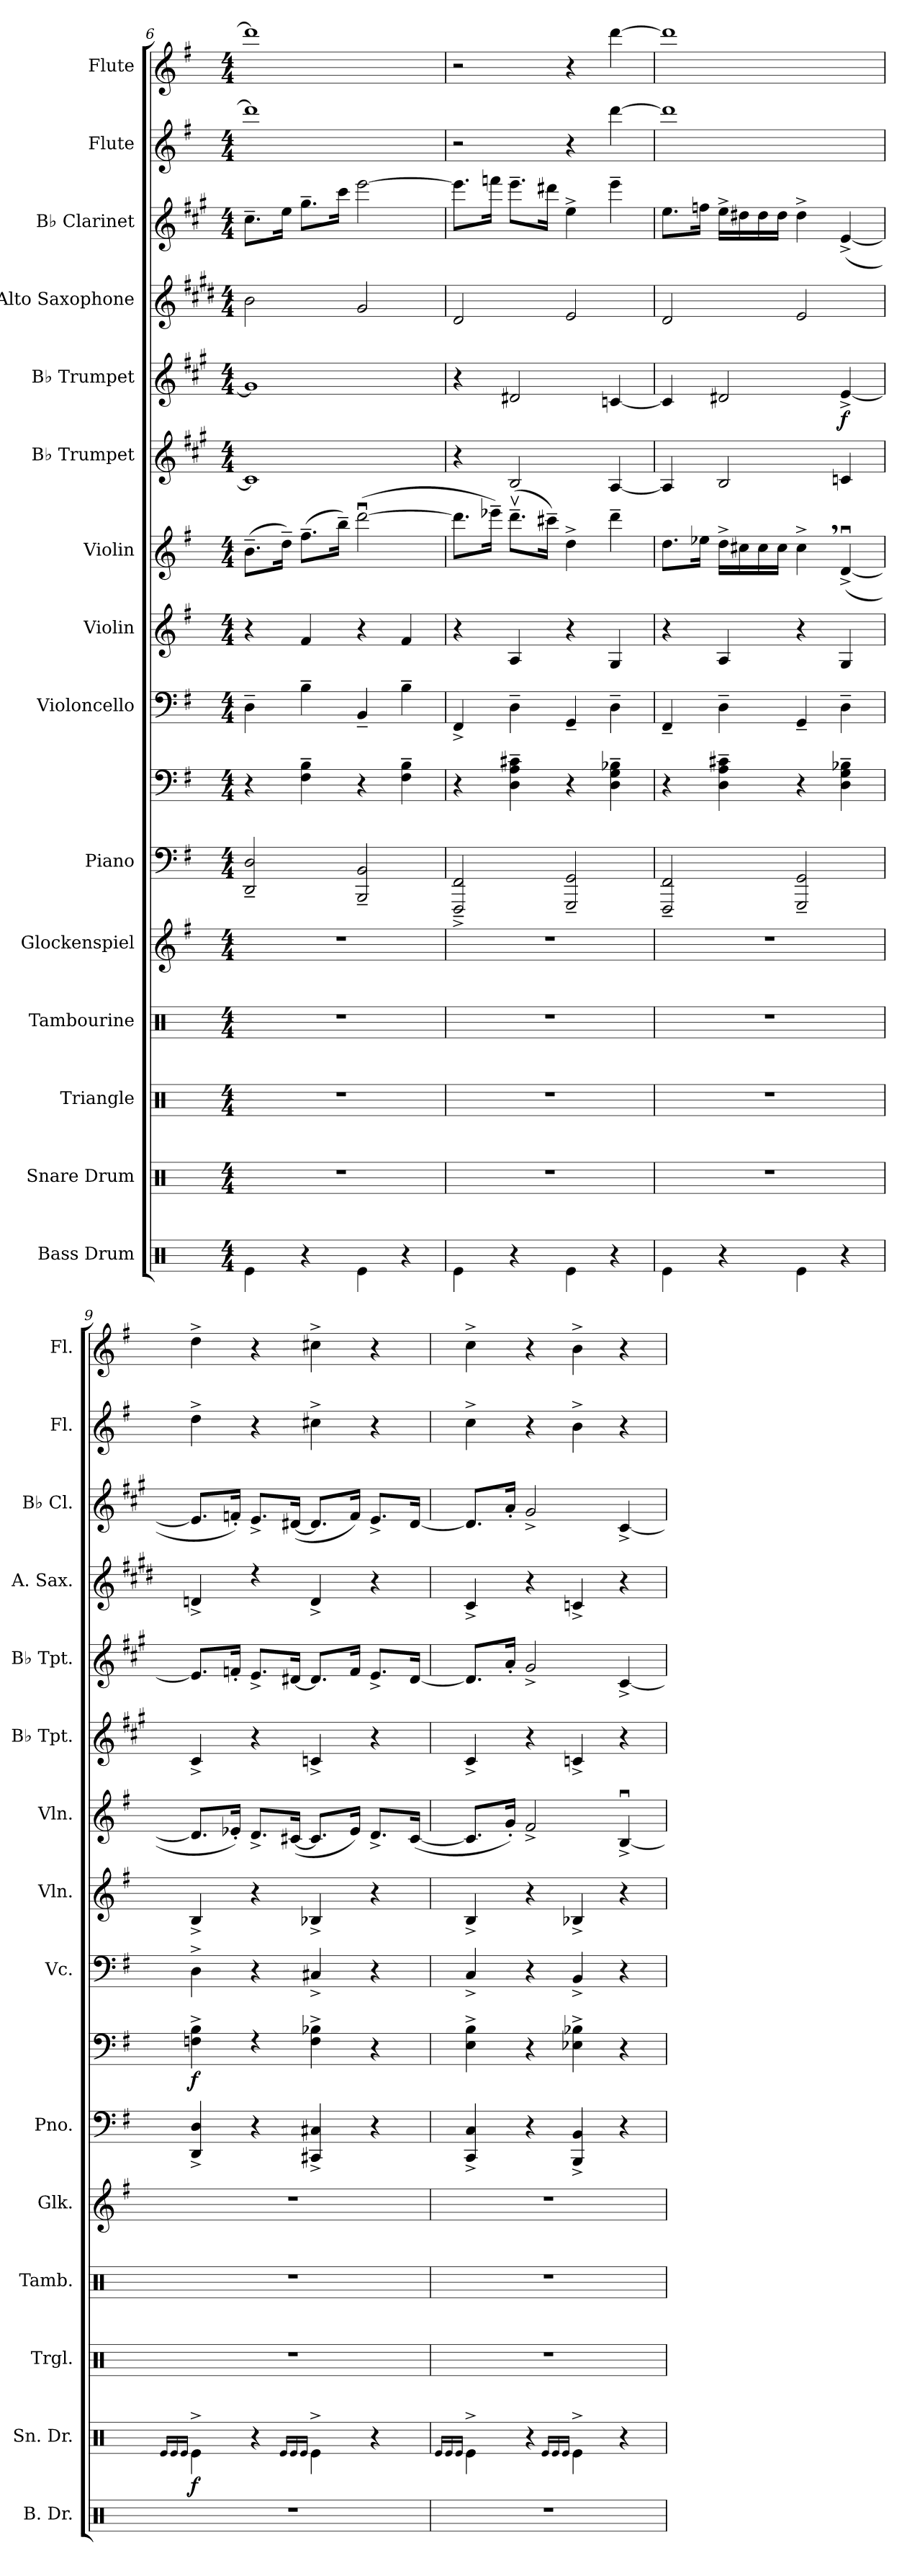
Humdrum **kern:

**kern	**kern	**dynam	**kern	**kern	**kern	**kern	**kern	**dynam	**kern	**kern	**kern	**kern	**kern	**dynam	**kern	**kern	**kern	**kern
*part15	*part14	*part14	*part13	*part12	*part11	*part10	*part10	*part10	*part9	*part8	*part7	*part6	*part5	*part5	*part4	*part3	*part2	*part1
*staff16	*staff15	*staff15	*staff14	*staff13	*staff12	*staff11	*staff10	*staff10/11	*staff9	*staff8	*staff7	*staff6	*staff5	*staff5	*staff4	*staff3	*staff2	*staff1
*I"Bass Drum	*I"Snare Drum	*	*I"Triangle	*I"Tambourine	*I"Glockenspiel	*I"Piano	*	*	*I"Violoncello	*I"Violin	*I"Violin	*I"B♭ Trumpet	*I"B♭ Trumpet	*	*I"Alto Saxophone	*I"B♭ Clarinet	*I"Flute	*I"Flute
*I'B. Dr.	*I'Sn. Dr.	*	*I'Trgl.	*I'Tamb.	*I'Glk.	*I'Pno.	*	*	*I'Vc.	*I'Vln.	*I'Vln.	*I'B♭ Tpt.	*I'B♭ Tpt.	*	*I'A. Sax.	*I'B♭ Cl.	*I'Fl.	*I'Fl.
!!LO:PB:g=z
*clefX	*clefX	*	*clefX	*clefX	*clefG2	*clefF4	*clefF4	*	*clefF4	*clefG2	*clefG2	*clefG2	*clefG2	*	*clefG2	*clefG2	*clefG2	*clefG2
*	*	*	*	*	*ITrd-14c-24	*	*	*	*	*	*	*ITrd1c2	*ITrd1c2	*	*ITrd5c9	*ITrd1c2	*	*
*k[]	*k[]	*	*k[]	*k[]	*k[f#]	*k[f#]	*k[f#]	*	*k[f#]	*k[f#]	*k[f#]	*k[f#]	*k[f#]	*	*k[f#]	*k[f#]	*k[f#]	*k[f#]
*M4/4	*M4/4	*	*M4/4	*M4/4	*M4/4	*M4/4	*M4/4	*	*M4/4	*M4/4	*M4/4	*M4/4	*M4/4	*	*M4/4	*M4/4	*M4/4	*M4/4
=6	=6	=6	=6	=6	=6	=6	=6	=6	=6	=6	=6	=6	=6	=6	=6	=6	=6	=6
4Re\	1r	.	1r	1r	1r	2DD/~ 2D/~	4r	.	4D~\	4r	(8.b~\L	1B]	1f#]	.	2d\	8.b~\L	1ddd]	1ddd]
.	.	.	.	.	.	.	.	.	.	.	16dd~\Jk)	.	.	.	.	16dd\Jk	.	.
4r	.	.	.	.	.	.	4F#\~ 4B\~	.	4B~\	4f#/	(8.ff#~\L	.	.	.	.	8.ff#~\L	.	.
.	.	.	.	.	.	.	.	.	.	.	16bb~\Jk)	.	.	.	.	16bb\Jk	.	.
4Re\	.	.	.	.	.	2BBB/~ 2BB/~	4r	.	4BB~/	4r	([2dddu\	.	.	.	2B/	[2ddd\	.	.
4r	.	.	.	.	.	.	4F#\~ 4B\~	.	4B~\	4f#/	.	.	.	.	.	.	.	.
=7	=7	=7	=7	=7	=7	=7	=7	=7	=7	=7	=7	=7	=7	=7	=7	=7	=7	=7
4Re\	1r	.	1r	1r	1r	2FFF#/^~ 2FF#/^~	4r	.	4FF#^/	4r	8.ddd\L]	4r	4r	.	2F#/	8.ddd\L]	2r	2r
.	.	.	.	.	.	.	.	.	.	.	16eee-X~\Jk)	.	.	.	.	16eee-X\Jk	.	.
4r	.	.	.	.	.	.	4D\~ 4A\~ 4c#X\~	.	4D~\	4A/	(8.dddv~\L	2A/	2c#X/	.	.	8.ddd~\L	.	.
.	.	.	.	.	.	.	.	.	.	.	16ccc#X~\Jk)	.	.	.	.	16ccc#X\Jk	.	.
4Re\	.	.	.	.	.	2GGG/~ 2GG/~	4r	.	4GG~/	4r	4dd^\	.	.	.	2G/	4dd^\	4r	4r
4r	.	.	.	.	.	.	4D\~ 4G\~ 4B-X\~	.	4D~\	4G/	4ddd~\	[4G/	[4B-X/	.	.	4ddd~\	[4ddd\	[4ddd\
=8	=8	=8	=8	=8	=8	=8	=8	=8	=8	=8	=8	=8	=8	=8	=8	=8	=8	=8
4Re\	1r	.	1r	1r	1r	2FFF#/~ 2FF#/~	4r	.	4FF#~/	4r	8.dd\L	4G/]	4B-/]	.	2F#/	8.dd\L	1ddd]	1ddd]
.	.	.	.	.	.	.	.	.	.	.	16ee-X\Jk	.	.	.	.	16ee-X\Jk	.	.
4r	.	.	.	.	.	.	4D\~ 4A\~ 4c#X\~	.	4D~\	4A/	16dd^\LL	2A/	2c#X/	.	.	16dd^\LL	.	.
.	.	.	.	.	.	.	.	.	.	.	16cc#X\	.	.	.	.	16cc#X\	.	.
.	.	.	.	.	.	.	.	.	.	.	16cc#\	.	.	.	.	16cc#\	.	.
.	.	.	.	.	.	.	.	.	.	.	16cc#\JJ	.	.	.	.	16cc#\JJ	.	.
4Re\	.	.	.	.	.	2GGG/~ 2GG/~	4r	.	4GG~/	4r	4cc#^,\	.	.	.	2G/	4cc#^\	.	.
!	!	!	!	!	!	!	!	!	!	!	!	!	!	!LO:DY:b	!	!	!	!
4r	.	.	.	.	.	.	4D\~ 4G\~ 4B-X\~	.	4D~\	4G/	([4du^/	4B-X/	[4d^/	f	.	([4d^/	.	.
=9	=9	=9	=9	=9	=9	=9	=9	=9	=9	=9	=9	=9	=9	=9	=9	=9	=9	=9
.	16qRe/LL	.	.	.	.	.	.	.	.	.	.	.	.	.	.	.	.	.
.	16qRe/	.	.	.	.	.	.	.	.	.	.	.	.	.	.	.	.	.
.	16qRe/JJ	.	.	.	.	.	.	.	.	.	.	.	.	.	.	.	.	.
!	!	!LO:DY:b	!	!	!	!	!	!LO:DY:b	!	!	!	!	!	!	!	!	!	!
1r	4Re^\	f	1r	1r	1r	4DD/^ 4D/^	4Fn\^ 4B\^	f	4D^\	4B^/	8.d/L]	4B^/	8.d/L]	.	4Fn^/	8.d/L]	4dd^\	4dd^\
.	.	.	.	.	.	.	.	.	.	.	16e-X'/Jk)	.	16e-X'/Jk	.	.	16e-X'/Jk)	.	.
.	4r	.	.	.	.	4r	4rF	.	4r	4r	8.d^/L	4r	8.d^/L	.	4rdd	8.d^/L	4r	4r
.	.	.	.	.	.	.	.	.	.	.	([16c#X/Jk	.	[16c#X/Jk	.	.	([16c#X/Jk	.	.
.	16qRe/LL	.	.	.	.	.	.	.	.	.	.	.	.	.	.	.	.	.
.	16qRe/	.	.	.	.	.	.	.	.	.	.	.	.	.	.	.	.	.
.	16qRe/JJ	.	.	.	.	.	.	.	.	.	.	.	.	.	.	.	.	.
.	4Re^\	.	.	.	.	4CC#X/^ 4C#X/^	4F\^ 4B-X\^	.	4C#X^/	4B-X^/	8.c#/L]	4B-X^/	8.c#/L]	.	4F^/	8.c#/L]	4cc#X^\	4cc#X^\
.	.	.	.	.	.	.	.	.	.	.	16e-/Jk)	.	16e-/Jk	.	.	16e-/Jk)	.	.
.	4r	.	.	.	.	4r	4r	.	4r	4r	8.d^/L	4r	8.d^/L	.	4r	8.d^/L	4r	4r
.	.	.	.	.	.	.	.	.	.	.	([16c#/Jk	.	[16c#/Jk	.	.	[16c#/Jk	.	.
!!LO:PB:g=z
=10	=10	=10	=10	=10	=10	=10	=10	=10	=10	=10	=10	=10	=10	=10	=10	=10	=10	=10
.	16qRe/LL	.	.	.	.	.	.	.	.	.	.	.	.	.	.	.	.	.
.	16qRe/	.	.	.	.	.	.	.	.	.	.	.	.	.	.	.	.	.
.	16qRe/JJ	.	.	.	.	.	.	.	.	.	.	.	.	.	.	.	.	.
1r	4Re^\	.	1r	1r	1r	4CC/^ 4C/^	4E\^ 4B\^	.	4C^/	4B^/	8.c#/L]	4B^/	8.c#/L]	.	4E^/	8.c#/L]	4cc^\	4cc^\
.	.	.	.	.	.	.	.	.	.	.	16g'/Jk)	.	16g'/Jk	.	.	16g'/Jk	.	.
.	4r	.	.	.	.	4r	4r	.	4r	4r	2f#^/	4r	2f#^/	.	4r	2f#^/	4r	4r
.	16qRe/LL	.	.	.	.	.	.	.	.	.	.	.	.	.	.	.	.	.
.	16qRe/	.	.	.	.	.	.	.	.	.	.	.	.	.	.	.	.	.
.	16qRe/JJ	.	.	.	.	.	.	.	.	.	.	.	.	.	.	.	.	.
.	4Re^\	.	.	.	.	4BBB/^ 4BB/^	4E-X\^ 4B-X\^	.	4BB^/	4B-X^/	.	4B-X^/	.	.	4E-X^/	.	4b^\	4b^\
.	4r	.	.	.	.	4r	4r	.	4r	4r	[4Bu^/	4r	[4B^/	.	4r	[4B^/	4r	4r
=	=	=	=	=	=	=	=	=	=	=	=	=	=	=	=	=	=	=
*-	*-	*-	*-	*-	*-	*-	*-	*-	*-	*-	*-	*-	*-	*-	*-	*-	*-	*-
